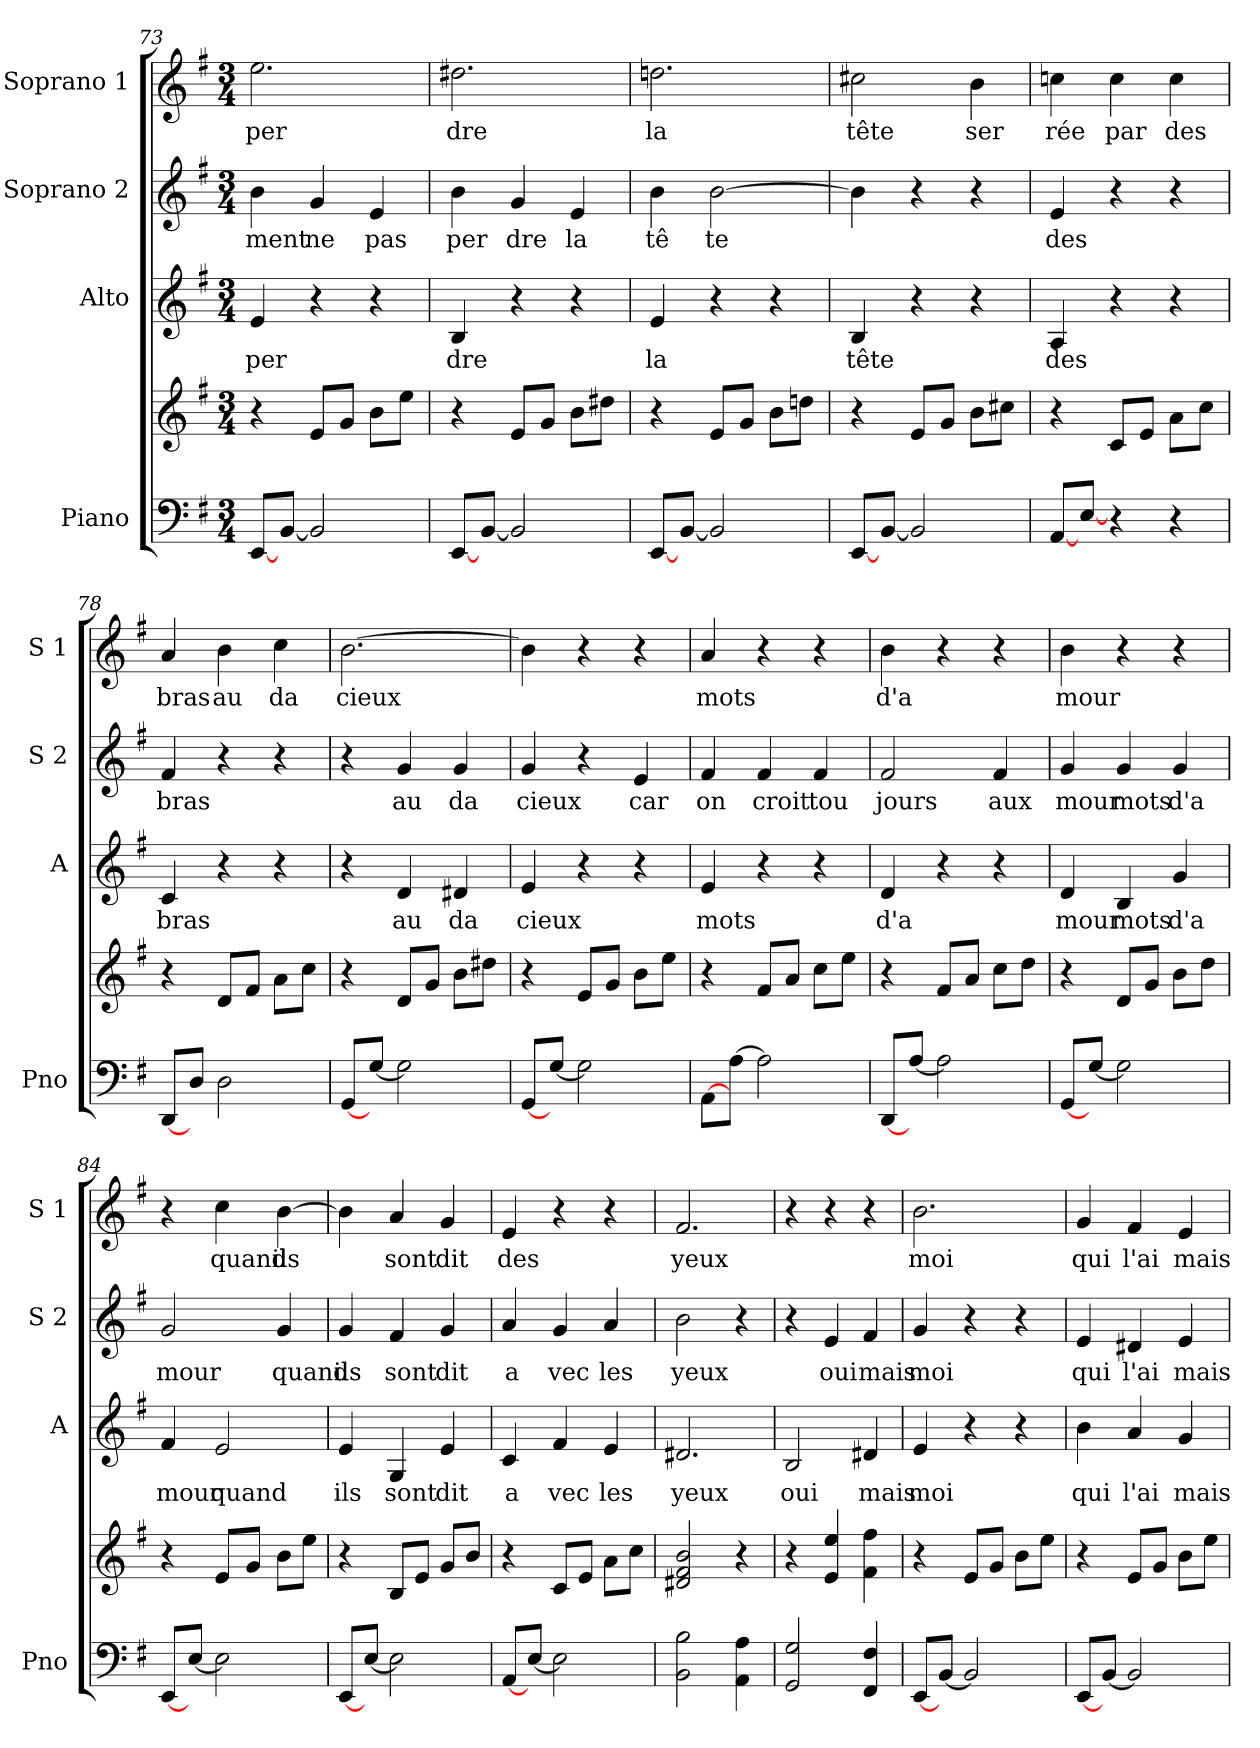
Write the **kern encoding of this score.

**kern	**kern	**kern	**text	**kern	**text	**kern	**text
*part4	*part4	*part3	*part3	*part2	*part2	*part1	*part1
*staff5	*staff4	*staff3	*staff3	*staff2	*staff2	*staff1	*staff1
*I"Piano	*	*I"Alto	*	*I"Soprano 2	*	*I"Soprano 1	*
*I'Pno	*	*I'A	*	*I'S 2	*	*I'S 1	*
!!LO:LB:g=z
*clefF4	*clefG2	*clefG2	*	*clefG2	*	*clefG2	*
*k[f#]	*k[f#]	*k[f#]	*	*k[f#]	*	*k[f#]	*
*G:	*G:	*G:	*	*G:	*	*G:	*
*M3/4	*M3/4	*M3/4	*	*M3/4	*	*M3/4	*
=73	=73	=73	=73	=73	=73	=73	=73
!	!	!	!LO:LY:b	!	!LO:LY:b	!	!LO:LY:b
[8EE/L	4r	4e/	per	4b\	ment	2.ee\	per
[8BB/J	.	.	.	.	.	.	.
!	!	!	!	!	!LO:LY:b	!	!
2BB/]	8e/L	4r	.	4g/	ne	.	.
.	8g/J	.	.	.	.	.	.
!	!	!	!	!	!LO:LY:b	!	!
.	8b\L	4r	.	4e/	pas	.	.
.	8ee\J	.	.	.	.	.	.
=74	=74	=74	=74	=74	=74	=74	=74
!	!	!	!LO:LY:b	!	!LO:LY:b	!	!LO:LY:b
[8EE/L	4r	4B/	dre	4b\	per	2.dd#X\	dre
[8BB/J	.	.	.	.	.	.	.
!	!	!	!	!	!LO:LY:b	!	!
2BB/]	8e/L	4r	.	4g/	dre	.	.
.	8g/J	.	.	.	.	.	.
!	!	!	!	!	!LO:LY:b	!	!
.	8b\L	4r	.	4e/	la	.	.
.	8dd#X\J	.	.	.	.	.	.
=75	=75	=75	=75	=75	=75	=75	=75
!	!	!	!LO:LY:b	!	!LO:LY:b	!	!LO:LY:b
[8EE/L	4r	4e/	la	4b\	tê	2.ddn\	la
[8BB/J	.	.	.	.	.	.	.
!	!	!	!	!	!LO:LY:b	!	!
2BB/]	8e/L	4r	.	[2b\	te	.	.
.	8g/J	.	.	.	.	.	.
.	8b\L	4r	.	.	.	.	.
.	8ddn\J	.	.	.	.	.	.
=76	=76	=76	=76	=76	=76	=76	=76
!	!	!	!LO:LY:b	!	!	!	!LO:LY:b
[8EE/L	4r	4B/	tête	4b\]	.	2cc#X\	tête
[8BB/J	.	.	.	.	.	.	.
2BB/]	8e/L	4r	.	4r	.	.	.
.	8g/J	.	.	.	.	.	.
!	!	!	!	!	!	!	!LO:LY:b
.	8b\L	4r	.	4r	.	4b\	ser
.	8cc#X\J	.	.	.	.	.	.
!!LO:PB:g=z
=77	=77	=77	=77	=77	=77	=77	=77
!	!	!	!LO:LY:b	!	!LO:LY:b	!	!LO:LY:b
[8AA/L	4r	4A/	des	4e/	des	4ccn\	rée
[8E/J	.	.	.	.	.	.	.
!	!	!	!	!	!	!	!LO:LY:b
4r	8c/L	4r	.	4r	.	4cc\	par
.	8e/J	.	.	.	.	.	.
!	!	!	!	!	!	!	!LO:LY:b
4r	8a\L	4r	.	4r	.	4cc\	des
.	8cc\J	.	.	.	.	.	.
=78	=78	=78	=78	=78	=78	=78	=78
!	!	!	!LO:LY:b	!	!LO:LY:b	!	!LO:LY:b
[8DD/L	4r	4c/	bras	4f#/	bras	4a/	bras
8D/J	.	.	.	.	.	.	.
!	!	!	!	!	!	!	!LO:LY:b
2D\	8d/L	4r	.	4r	.	4b\	au
.	8f#/J	.	.	.	.	.	.
!	!	!	!	!	!	!	!LO:LY:b
.	8a\L	4r	.	4r	.	4cc\	da
.	8cc\J	.	.	.	.	.	.
=79	=79	=79	=79	=79	=79	=79	=79
!	!	!	!	!	!	!	!LO:LY:b
[8GG/L	4r	4r	.	4r	.	[2.b\	cieux
[8G/J	.	.	.	.	.	.	.
!	!	!	!LO:LY:b	!	!LO:LY:b	!	!
2G\]	8d/L	4d/	au	4g/	au	.	.
.	8g/J	.	.	.	.	.	.
!	!	!	!LO:LY:b	!	!LO:LY:b	!	!
.	8b\L	4d#X/	da	4g/	da	.	.
.	8dd#X\J	.	.	.	.	.	.
=80	=80	=80	=80	=80	=80	=80	=80
!	!	!	!LO:LY:b	!	!LO:LY:b	!	!
[8GG/L	4r	4e/	cieux	4g/	cieux	4b\]	.
[8G/J	.	.	.	.	.	.	.
2G\]	8e/L	4r	.	4r	.	4r	.
.	8g/J	.	.	.	.	.	.
!	!	!	!	!	!LO:LY:b	!	!
.	8b\L	4r	.	4e/	car	4r	.
.	8ee\J	.	.	.	.	.	.
=81	=81	=81	=81	=81	=81	=81	=81
!	!	!	!LO:LY:b	!	!LO:LY:b	!	!LO:LY:b
[8AA\L	4r	4e/	mots	4f#/	on	4a/	mots
[8A\J	.	.	.	.	.	.	.
!	!	!	!	!	!LO:LY:b	!	!
2A\]	8f#/L	4r	.	4f#/	croit	4r	.
.	8a/J	.	.	.	.	.	.
!	!	!	!	!	!LO:LY:b	!	!
.	8cc\L	4r	.	4f#/	tou	4r	.
.	8ee\J	.	.	.	.	.	.
!!LO:LB:g=z
=82	=82	=82	=82	=82	=82	=82	=82
!	!	!	!LO:LY:b	!	!LO:LY:b	!	!LO:LY:b
[8DD/L	4r	4d/	d'a	2f#/	jours	4b\	d'a
[8A/J	.	.	.	.	.	.	.
2A\]	8f#/L	4r	.	.	.	4r	.
.	8a/J	.	.	.	.	.	.
!	!	!	!	!	!LO:LY:b	!	!
.	8cc\L	4r	.	4f#/	aux	4r	.
.	8dd\J	.	.	.	.	.	.
=83	=83	=83	=83	=83	=83	=83	=83
!	!	!	!LO:LY:b	!	!LO:LY:b	!	!LO:LY:b
[8GG/L	4r	4d/	mour	4g/	mour	4b\	mour
[8G/J	.	.	.	.	.	.	.
!	!	!	!LO:LY:b	!	!LO:LY:b	!	!
2G\]	8d/L	4B/	mots	4g/	mots	4r	.
.	8g/J	.	.	.	.	.	.
!	!	!	!LO:LY:b	!	!LO:LY:b	!	!
.	8b\L	4g/	d'a	4g/	d'a	4r	.
.	8dd\J	.	.	.	.	.	.
=84	=84	=84	=84	=84	=84	=84	=84
!	!	!	!LO:LY:b	!	!LO:LY:b	!	!
[8EE/L	4r	4f#/	mour	2g/	mour	4r	.
[8E/J	.	.	.	.	.	.	.
!	!	!	!LO:LY:b	!	!	!	!LO:LY:b
2E\]	8e/L	2e/	quand	.	.	4cc\	quand
.	8g/J	.	.	.	.	.	.
!	!	!	!	!	!LO:LY:b	!	!LO:LY:b
.	8b\L	.	.	4g/	quand	[4b\	ils
.	8ee\J	.	.	.	.	.	.
=85	=85	=85	=85	=85	=85	=85	=85
!	!	!	!LO:LY:b	!	!LO:LY:b	!	!
[8EE/L	4r	4e/	ils	4g/	ils	4b\]	.
[8E/J	.	.	.	.	.	.	.
!	!	!	!LO:LY:b	!	!LO:LY:b	!	!LO:LY:b
2E\]	8B/L	4G/	sont	4f#/	sont	4a/	sont
.	8e/J	.	.	.	.	.	.
!	!	!	!LO:LY:b	!	!LO:LY:b	!	!LO:LY:b
.	8g/L	4e/	dit	4g/	dit	4g/	dit
.	8b/J	.	.	.	.	.	.
=86	=86	=86	=86	=86	=86	=86	=86
!	!	!	!LO:LY:b	!	!LO:LY:b	!	!LO:LY:b
[8AA/L	4r	4c/	a	4a/	a	4e/	des
[8E/J	.	.	.	.	.	.	.
!	!	!	!LO:LY:b	!	!LO:LY:b	!	!
2E\]	8c/L	4f#/	vec	4g/	vec	4r	.
.	8e/J	.	.	.	.	.	.
!	!	!	!LO:LY:b	!	!LO:LY:b	!	!
.	8a\L	4e/	les	4a/	les	4r	.
.	8cc\J	.	.	.	.	.	.
!!LO:PB:g=z
=87	=87	=87	=87	=87	=87	=87	=87
!	!	!	!LO:LY:b	!	!LO:LY:b	!	!LO:LY:b
2BB\ 2B\	2d#X/ 2f#/ 2b/	2.d#X/	yeux	2b\	yeux	2.f#/	yeux
4AA\ 4A\	4r	.	.	4r	.	.	.
=88	=88	=88	=88	=88	=88	=88	=88
!	!	!	!LO:LY:b	!	!	!	!
2GG/ 2G/	4r	2B/	oui	4r	.	4r	.
!	!	!	!	!	!LO:LY:b	!	!
.	4e/ 4ee/	.	.	4e/	oui	4r	.
!	!	!	!LO:LY:b	!	!LO:LY:b	!	!
4FF#/ 4F#/	4f#\ 4ff#\	4d#X/	mais	4f#/	mais	4r	.
=89	=89	=89	=89	=89	=89	=89	=89
!	!	!	!LO:LY:b	!	!LO:LY:b	!	!LO:LY:b
[8EE/L	4r	4e/	moi	4g/	moi	2.b\	moi
[8BB/J	.	.	.	.	.	.	.
2BB/]	8e/L	4r	.	4r	.	.	.
.	8g/J	.	.	.	.	.	.
.	8b\L	4r	.	4r	.	.	.
.	8ee\J	.	.	.	.	.	.
=90	=90	=90	=90	=90	=90	=90	=90
!	!	!	!LO:LY:b	!	!LO:LY:b	!	!LO:LY:b
[8EE/L	4r	4b\	qui	4e/	qui	4g/	qui
[8BB/J	.	.	.	.	.	.	.
!	!	!	!LO:LY:b	!	!LO:LY:b	!	!LO:LY:b
2BB/]	8e/L	4a/	l'ai	4d#X/	l'ai	4f#/	l'ai
.	8g/J	.	.	.	.	.	.
!	!	!	!LO:LY:b	!	!LO:LY:b	!	!LO:LY:b
.	8b\L	4g/	mais	4e/	mais	4e/	mais
.	8ee\J	.	.	.	.	.	.
=	=	=	=	=	=	=	=
*-	*-	*-	*-	*-	*-	*-	*-
